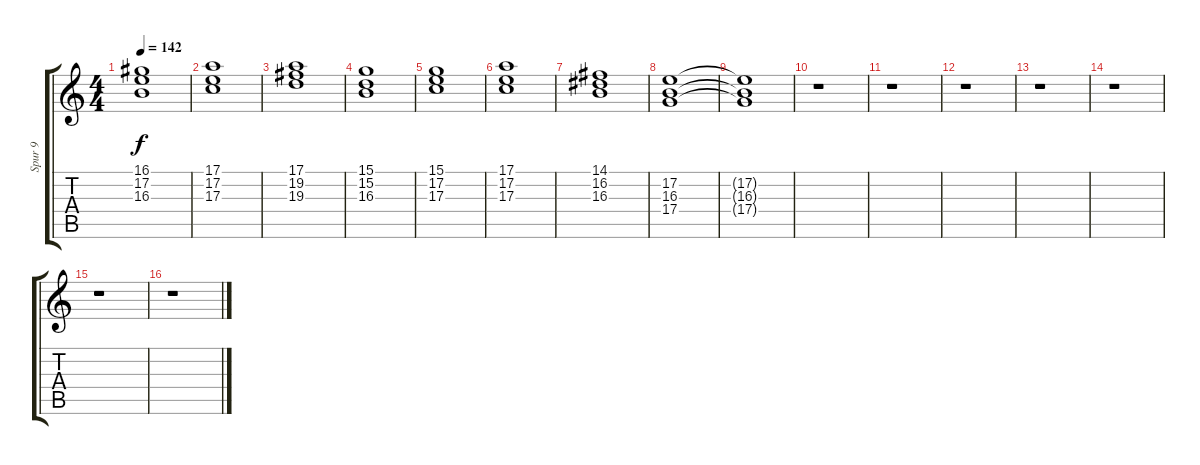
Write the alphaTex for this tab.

\track ("Spur 9" "Spur 9") {instrument stringensemble2}
\staff {score tabs}
\tuning (E4 B3 G3 D3 A2 E2) {hide}
\ts (4 4)
\tempo 142
\clef g2
\ks c
(16.1 17.2 16.3).1{dy f} |
(17.1 17.2 17.3).1 |
(17.1 19.2 19.3).1 |
(15.1 15.2 16.3).1 |
(15.1 17.2 17.3).1 |
(17.1 17.2 17.3).1 |
(14.1 16.2 16.3).1 |
(17.2 16.3 17.4).1 |
(17.2{t} 16.3{t} 17.4{t}).1 |
r.1 |
r.1 |
r.1 |
r.1 |
r.1 |
r.1 |
r.1
